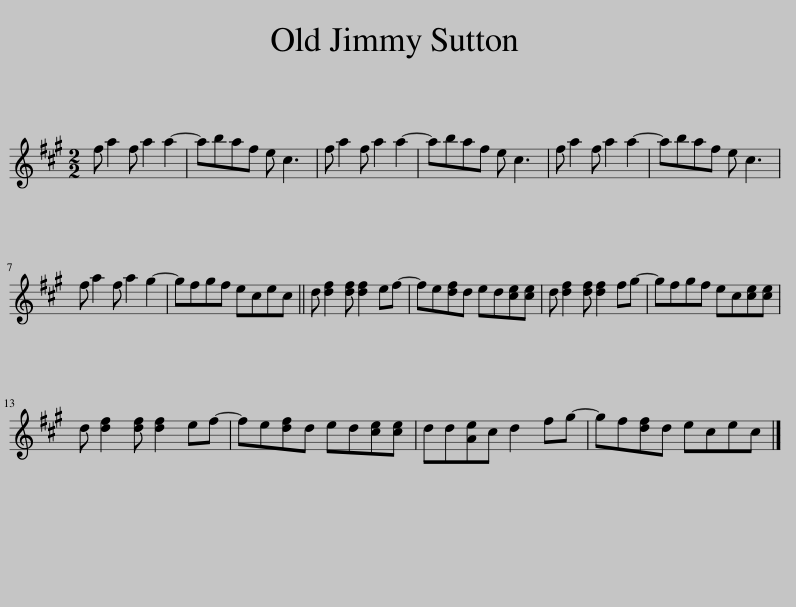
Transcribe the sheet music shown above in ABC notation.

X:1
L:1/8
M:2/2
I:linebreak $
K:A
V:1 treble
V:1
 f a2 f a2 a2- | abaf e c3 | f a2 f a2 a2- | abaf e c3 | f a2 f a2 a2- | %5
 abaf e c3 |$ f a2 f a2 g2- | gfgf ecec || d [df]2 [df] [df]2 ef- | fe[df]d ed[ce][ce] | %10
 d [df]2 [df] [df]2 fg- | gfgf ec[ce][ce] |$ d [df]2 [df] [df]2 ef- | fe[df]d ed[ce][ce] | dd[Ae]c d2 fg- | %15
 gf[df]d ecec |] %16
